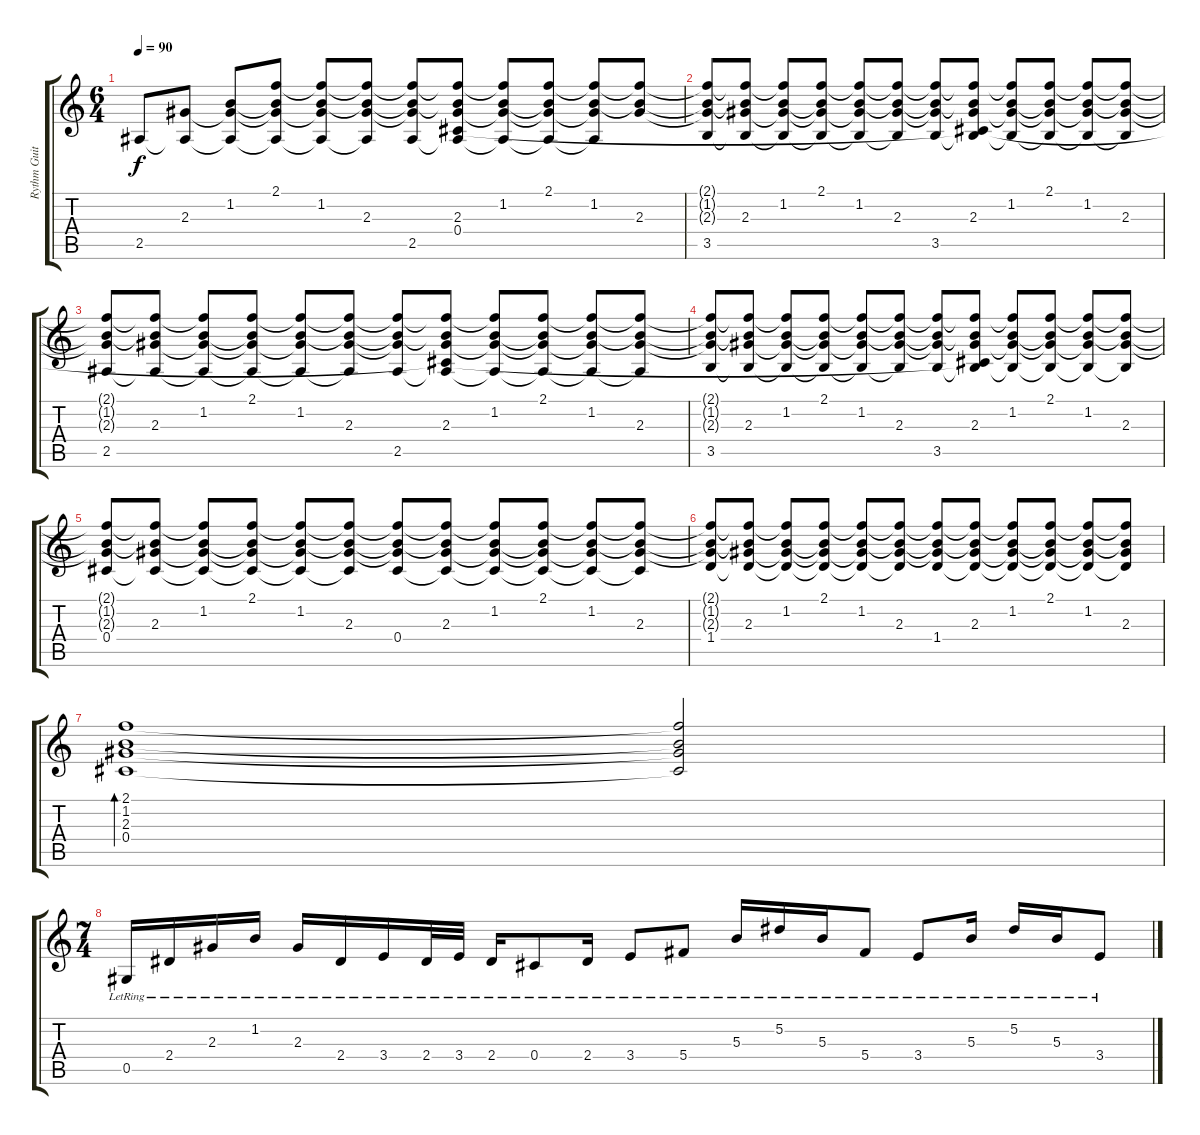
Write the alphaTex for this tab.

\track ("Rythm Guitar" "Rythm Guit") {instrument distortionguitar}
\staff {score tabs}
\tuning (Eb4 Bb3 Gb3 Db3 Ab2 Eb2) {hide}
\ts (6 4)
\tempo 90
\clef g2
\ks c
2.5.8{dy f} (2.3 2.5{t}).8 (1.2 2.3{t} 2.5{t}).8 (2.1 1.2{t} 2.3{t} 2.5{t}).8 (2.1{t} 1.2 2.3{t} 2.5{t}).8 (2.1{t} 1.2{t} 2.3 2.5{t}).8 (2.1{t} 1.2{t} 2.3{t} 2.5).8 (2.1{t} 1.2{t} 2.3 0.4 2.5{t}).8 (2.1{t} 1.2 2.3{t} 2.5{t}).8 (2.1 1.2{t} 2.3{t} 2.5{t}).8 (2.1{t} 1.2 2.3{t} 2.5{t}).8 (2.1{t} 1.2{t} 2.3).8 |
(2.1{t} 1.2{t} 2.3{t} 3.5).8 (2.1{t} 1.2{t} 2.3 3.5{t}).8 (2.1{t} 1.2 2.3{t} 3.5{t}).8 (2.1 1.2{t} 2.3{t} 3.5{t}).8 (2.1{t} 1.2 2.3{t} 3.5{t}).8 (2.1{t} 1.2{t} 2.3 3.5{t}).8 (2.1{t} 1.2{t} 2.3{t} 3.5).8 (2.1{t} 1.2{t} 2.3 0.4{t} 3.5{t}).8 (2.1{t} 1.2 2.3{t} 3.5{t}).8 (2.1 1.2{t} 2.3{t} 3.5{t}).8 (2.1{t} 1.2 2.3{t} 3.5{t}).8 (2.1{t} 1.2{t} 2.3 3.5{t}).8 |
(2.1{t} 1.2{t} 2.3{t} 2.5).8 (2.1{t} 1.2{t} 2.3 2.5{t}).8 (2.1{t} 1.2 2.3{t} 2.5{t}).8 (2.1 1.2{t} 2.3{t} 2.5{t}).8 (2.1{t} 1.2 2.3{t} 2.5{t}).8 (2.1{t} 1.2{t} 2.3 2.5{t}).8 (2.1{t} 1.2{t} 2.3{t} 2.5).8 (2.1{t} 1.2{t} 2.3 0.4{t} 2.5{t}).8 (2.1{t} 1.2 2.3{t} 2.5{t}).8 (2.1 1.2{t} 2.3{t} 2.5{t}).8 (2.1{t} 1.2 2.3{t} 2.5{t}).8 (2.1{t} 1.2{t} 2.3 2.5{t}).8 |
(2.1{t} 1.2{t} 2.3{t} 3.5).8 (2.1{t} 1.2{t} 2.3 3.5{t}).8 (2.1{t} 1.2 2.3{t} 3.5{t}).8 (2.1 1.2{t} 2.3{t} 3.5{t}).8 (2.1{t} 1.2 2.3{t} 3.5{t}).8 (2.1{t} 1.2{t} 2.3 3.5{t}).8 (2.1{t} 1.2{t} 2.3{t} 3.5).8 (2.1{t} 1.2{t} 2.3 0.4{t} 3.5{t}).8 (2.1{t} 1.2 2.3{t} 3.5{t}).8 (2.1 1.2{t} 2.3{t} 3.5{t}).8 (2.1{t} 1.2 2.3{t} 3.5{t}).8 (2.1{t} 1.2{t} 2.3 3.5{t}).8 |
(2.1{t} 1.2{t} 2.3{t} 0.4).8 (2.1{t} 1.2{t} 2.3 0.4{t}).8 (2.1{t} 1.2 2.3{t} 0.4{t}).8 (2.1 1.2{t} 2.3{t} 0.4{t}).8 (2.1{t} 1.2 2.3{t} 0.4{t}).8 (2.1{t} 1.2{t} 2.3 0.4{t}).8 (2.1{t} 1.2{t} 2.3{t} 0.4).8 (2.1{t} 1.2{t} 2.3 0.4{t}).8 (2.1{t} 1.2 2.3{t} 0.4{t}).8 (2.1 1.2{t} 2.3{t} 0.4{t}).8 (2.1{t} 1.2 2.3{t} 0.4{t}).8 (2.1{t} 1.2{t} 2.3 0.4{t}).8 |
(2.1{t} 1.2{t} 2.3{t} 1.4).8 (2.1{t} 1.2{t} 2.3 1.4{t}).8 (2.1{t} 1.2 2.3{t} 1.4{t}).8 (2.1 1.2{t} 2.3{t} 1.4{t}).8 (2.1{t} 1.2 2.3{t} 1.4{t}).8 (2.1{t} 1.2{t} 2.3 1.4{t}).8 (2.1{t} 1.2{t} 2.3{t} 1.4).8 (2.1{t} 1.2{t} 2.3 1.4{t}).8 (2.1{t} 1.2 2.3{t} 1.4{t}).8 (2.1 1.2{t} 2.3{t} 1.4{t}).8 (2.1{t} 1.2 2.3{t} 1.4{t}).8 (2.1{t} 1.2{t} 2.3 1.4{t}).8 |
(2.1 1.2 2.3 0.4).1{bd 480} (2.1{t} 1.2{t} 2.3{t} 0.4{t}).2 |
\ts (7 4)
0.5{lr}.16{volume 12} 2.4{lr}.16 2.3{lr}.16 1.2{lr}.16 2.3{lr}.16 2.4{lr}.16 3.4{lr}.16 2.4{lr}.32 3.4{lr}.32 2.4{lr}.16 0.4{lr}.8 2.4{lr}.16 3.4{lr}.8 5.4{lr}.8 5.3{lr}.16 5.2{lr}.16 5.3{lr}.16 5.4{lr}.8 3.4{lr}.8 5.3{lr}.16 5.2{lr}.16 5.3{lr}.16 3.4{lr}.8
